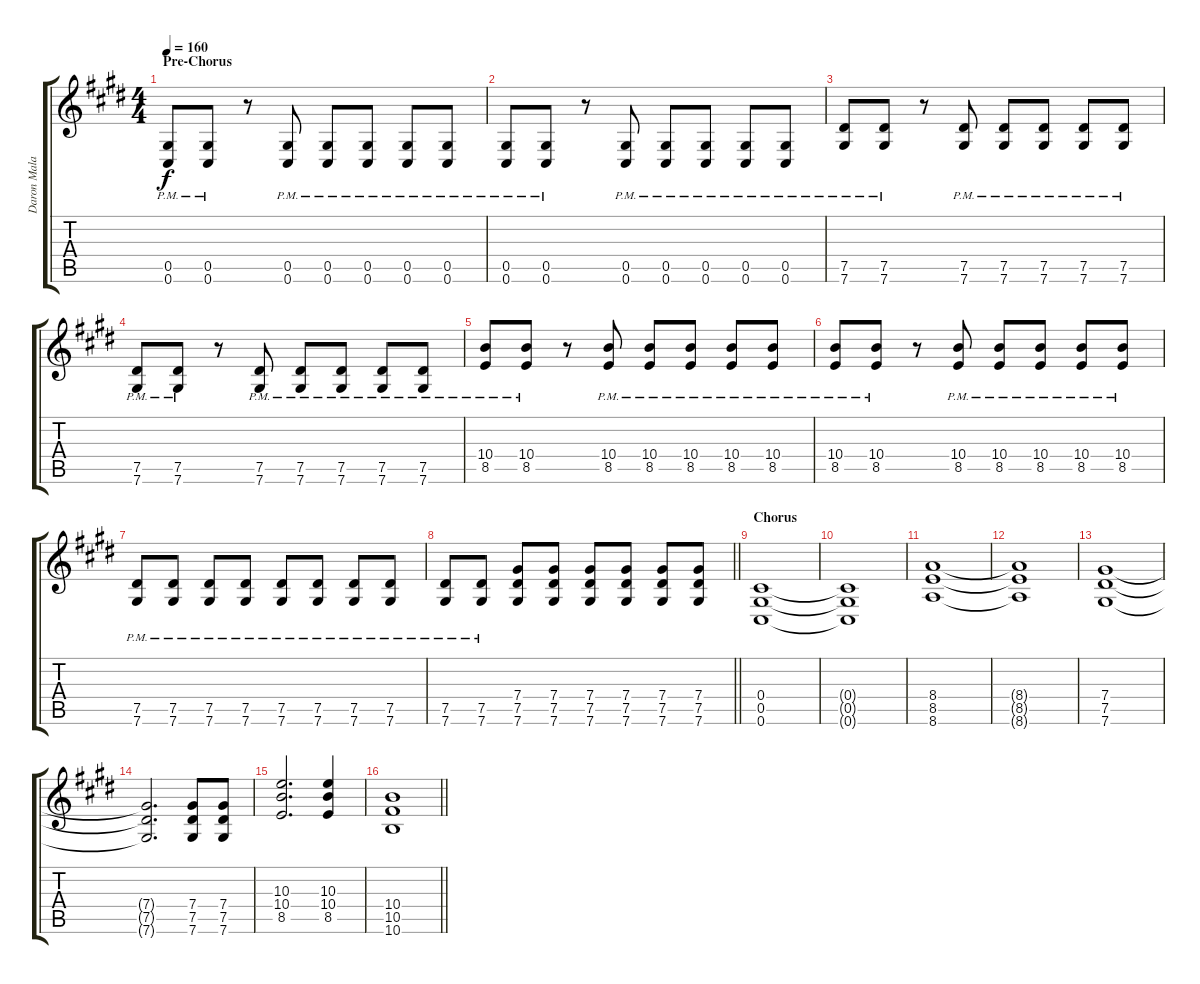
\track ("Daron Malakian [Lead Guitar]" "Daron Mala") {instrument distortionguitar}
\staff {score tabs}
\tuning (Eb4 Bb3 Gb3 Db3 Ab2 Db2) {hide}
\ts (4 4)
\section ("" "Pre-Chorus")
\tempo 160
\clef g2
\ks c#minor
(0.5{pm} 0.6{pm}).8{dy f} (0.5{pm} 0.6{pm}).8 r.8 (0.5{pm} 0.6{pm}).8 (0.5{pm} 0.6{pm}).8 (0.5{pm} 0.6{pm}).8 (0.5{pm} 0.6{pm}).8 (0.5{pm} 0.6{pm}).8 |
(0.5{pm} 0.6{pm}).8 (0.5{pm} 0.6{pm}).8 r.8 (0.5{pm} 0.6{pm}).8 (0.5{pm} 0.6{pm}).8 (0.5{pm} 0.6{pm}).8 (0.5{pm} 0.6{pm}).8 (0.5{pm} 0.6{pm}).8 |
(7.5{pm} 7.6{pm}).8 (7.5{pm} 7.6{pm}).8 r.8 (7.5{pm} 7.6{pm}).8 (7.5{pm} 7.6{pm}).8 (7.5{pm} 7.6{pm}).8 (7.5{pm} 7.6{pm}).8 (7.5{pm} 7.6{pm}).8 |
(7.5{pm} 7.6{pm}).8 (7.5{pm} 7.6{pm}).8 r.8 (7.5{pm} 7.6{pm}).8 (7.5{pm} 7.6{pm}).8 (7.5{pm} 7.6{pm}).8 (7.5{pm} 7.6{pm}).8 (7.5{pm} 7.6{pm}).8 |
(10.4 8.5{pm}).8 (10.4 8.5{pm}).8 r.8 (10.4 8.5{pm}).8 (10.4 8.5{pm}).8 (10.4 8.5{pm}).8 (10.4 8.5{pm}).8 (10.4 8.5{pm}).8 |
(10.4 8.5{pm}).8 (10.4 8.5{pm}).8 r.8 (10.4 8.5{pm}).8 (10.4 8.5{pm}).8 (10.4 8.5{pm}).8 (10.4 8.5{pm}).8 (10.4 8.5{pm}).8 |
(7.5{pm} 7.6{pm}).8 (7.5{pm} 7.6{pm}).8 (7.5{pm} 7.6{pm}).8 (7.5{pm} 7.6{pm}).8 (7.5{pm} 7.6{pm}).8 (7.5{pm} 7.6{pm}).8 (7.5{pm} 7.6{pm}).8 (7.5{pm} 7.6{pm}).8 |
\barLineRight lightlight
(7.5{pm} 7.6{pm}).8 (7.5{pm} 7.6{pm}).8 (7.4 7.5 7.6).8 (7.4 7.5 7.6).8 (7.4 7.5 7.6).8 (7.4 7.5 7.6).8 (7.4 7.5 7.6).8 (7.4 7.5 7.6).8 |
\section ("" "Chorus")
(0.4 0.5 0.6).1 |
(0.4{t} 0.5{t} 0.6{t}).1 |
(8.4 8.5 8.6).1 |
(8.4{t} 8.5{t} 8.6{t}).1 |
(7.4 7.5 7.6).1 |
(7.4{t} 7.5{t} 7.6{t}).2{d} (7.4 7.5 7.6).8 (7.4 7.5 7.6).8 |
(10.3 10.4 8.5).2{d} (10.3 10.4 8.5).4 |
\barLineRight lightlight
(10.4 10.5 10.6).1
